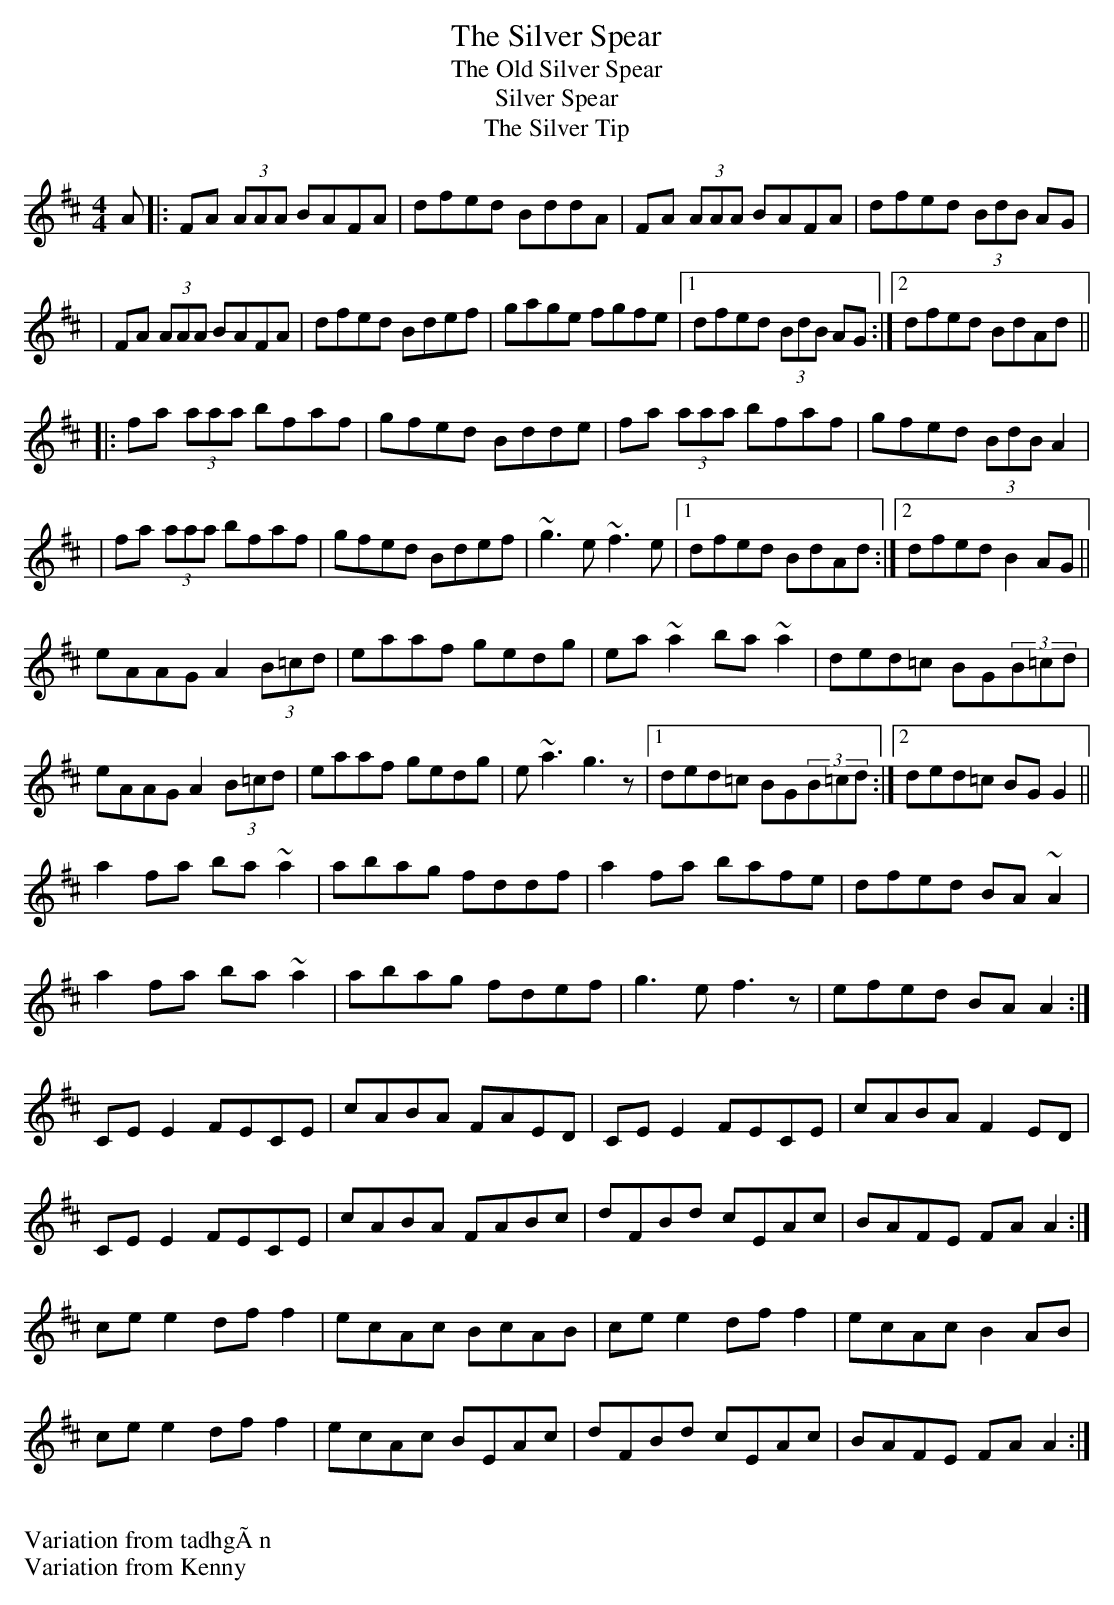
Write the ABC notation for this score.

X:1
T:Silver Spear, The
T:Old Silver Spear, The
T:Silver Spear
T:Silver Tip, The
M:4/4
L:1/8
K:Dmaj
A|:FA (3AAA BAFA|dfed BddA|FA (3AAA BAFA|dfed (3BdB AG|
|FA (3AAA BAFA|dfed Bdef|gage fgfe|1 dfed (3BdB AG:|2 dfed BdAd||
|:fa (3aaa bfaf|gfed Bdde|fa (3aaa bfaf|gfed (3BdB A2|
|fa (3aaa bfaf|gfed Bdef|~g3 e ~f3 e|1 dfed BdAd:|2 dfed B2 AG||
W:Variation from tadhgÃ­n
eAAG A2(3B=cd|eaaf gedg|ea~a2 ba~a2|ded=c BG(3B=cd|
eAAG A2(3B=cd|eaaf gedg|e~a3 g3z|1ded=c BG(3B=cd:|2ded=c BGG2||
a2fa ba~a2|abag fddf|a2fa bafe|dfed BA~A2|
a2fa ba~a2|abag fdef|g3e f3z|efed BAA2:|
W:Variation from Kenny
CE E2 FECE | cABA FAED | CE E2 FECE | cABA F2 ED |
CE E2 FECE | cABA FABc | dFBd cEAc | BAFE FA A2 :|
ce e2 df f2 | ecAc BcAB | ce e2 df f2 | ecAc B2 AB |
ce e2 df f2 | ecAc BEAc |  dFBd cEAc | BAFE FA A2 :|
